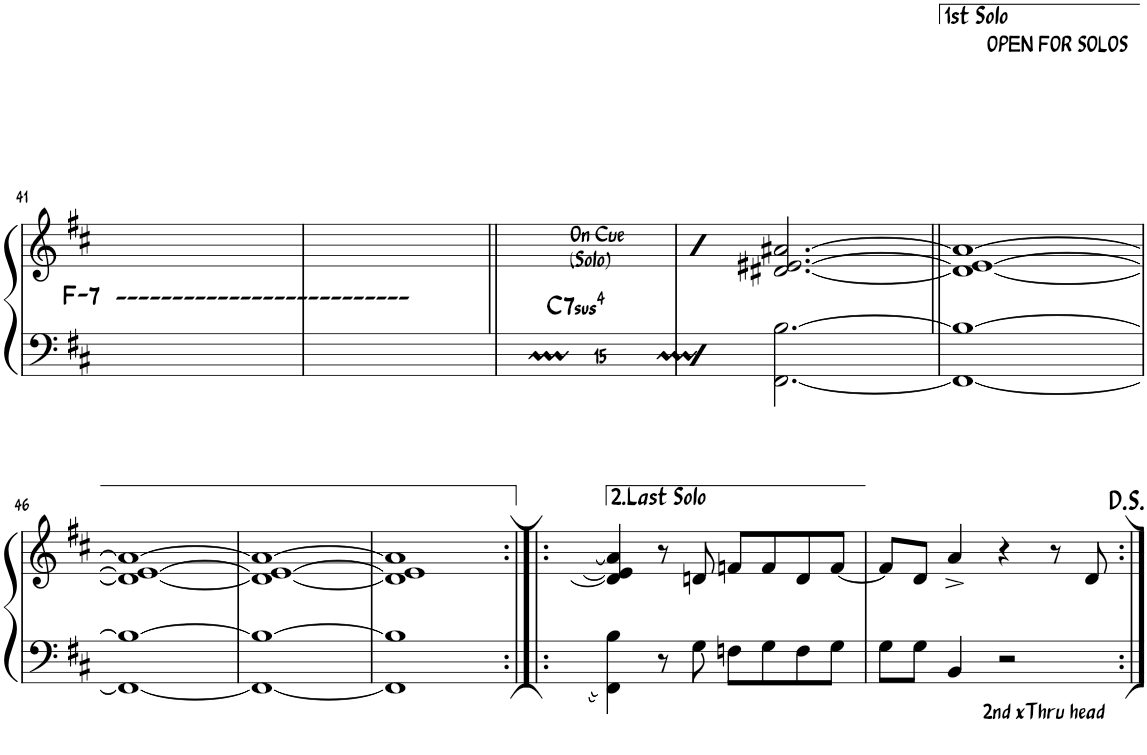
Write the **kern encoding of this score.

**kern	**kern	**harte
*part1	*part1	*part1
*staff2	*staff1	*
*I"Piano	*	*
*I'Pia.	*	*
!!LO:PB:g=z
*clefF4	*clefG2	*
*k[f#c#]	*k[f#c#]	*
*M4/4	*M4/4	*
=41	=41	=41
!	!LO:TX:a:t=OPEN FOR SOLOS	!LO:H:n=1:kt=7
!	!	!LO:H:n=2:kt=--------------------------
1ryy	1ryy	F:min7 N
=42	=42	=42
1ryy	1ryy	.
=43||	=43||	=43||
!	!LO:TX:a:t=On Cue	!
!	!LO:TX:a:t=(Solo)	!
!LO:TX:a:t=15	!	!LO:H:kt=74
1ryy	1ryy	C:sus4(7)
=44	=44	=44
4D	4b	.
[2.FF#\ [2.B\	[2.d#X/ [2.e#X/ [2.a#X/	.
=45||	=45||	=45||
1FF#_ 1B_	1d#_ 1e#_ 1a#_	.
!!LO:LB:g=z
=46	=46	=46
1FF#_ 1B_	1d#_ 1e#_ 1a#_	.
=47	=47	=47
1FF#_ 1B_	1d#_ 1e#_ 1a#_	.
=48	=48	=48
1FF#] 1B]	1d#] 1e#] 1a#]	.
=49:|!|:	=49:|!|:	=49:|!|:
.	[qdL	.
.	[qe	.
8qFF# 8qB	[qaJ	.
4FF#\ 4B\	4d/] 4e/] 4a/]	.
8r	8r	.
8G\	8dn/	.
8Fn\L	8fn/L	.
8G\	8f/	.
8F\	8d/	.
8G\J	[8f/J	.
=50	=50	=50
8G\L	8f/L]	.
8G\J	8d/J	.
4BB/	4a^/	.
!LO:TX:b:t=2nd xThru head	!	!
2r	4r	.
.	8r	.
.	8d/	.
=:|!	=:|!	=:|!
*-	*-	*-
